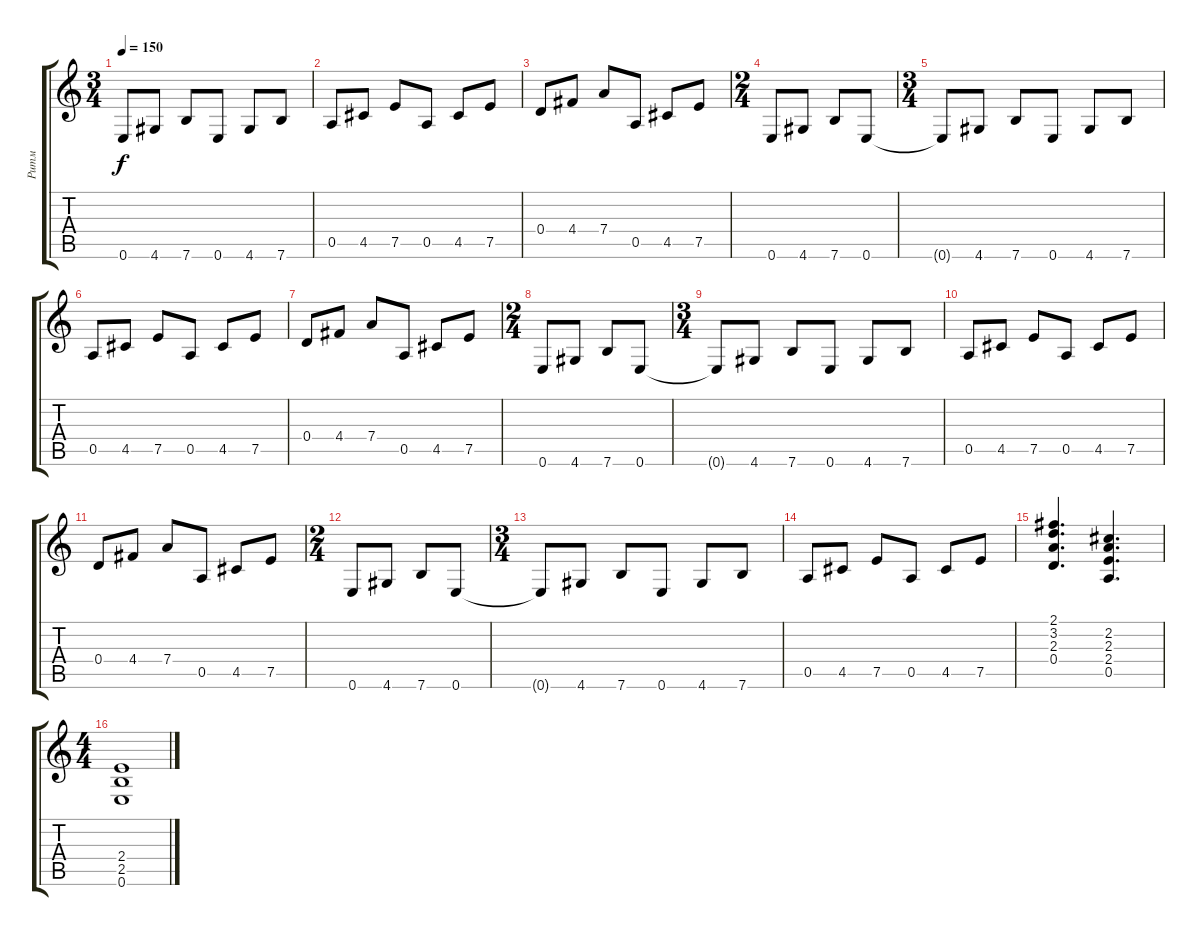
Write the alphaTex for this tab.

\track ("Ритм" "Ритм") {instrument overdrivenguitar}
\staff {score tabs}
\tuning (E4 B3 G3 D3 A2 E2) {hide}
\ts (3 4)
\tempo 150
\clef g2
\ks c
0.6.8{dy f instrument overdrivenguitar} 4.6.8 7.6.8 0.6.8 4.6.8 7.6.8 |
0.5.8 4.5.8 7.5.8 0.5.8 4.5.8 7.5.8 |
0.4.8 4.4.8 7.4.8 0.5.8 4.5.8 7.5.8 |
\ts (2 4)
0.6.8 4.6.8 7.6.8 0.6.8 |
\ts (3 4)
0.6{t}.8 4.6.8 7.6.8 0.6.8 4.6.8 7.6.8 |
0.5.8 4.5.8 7.5.8 0.5.8 4.5.8 7.5.8 |
0.4.8 4.4.8 7.4.8 0.5.8 4.5.8 7.5.8 |
\ts (2 4)
0.6.8 4.6.8 7.6.8 0.6.8 |
\ts (3 4)
0.6{t}.8 4.6.8 7.6.8 0.6.8 4.6.8 7.6.8 |
0.5.8 4.5.8 7.5.8 0.5.8 4.5.8 7.5.8 |
0.4.8 4.4.8 7.4.8 0.5.8 4.5.8 7.5.8 |
\ts (2 4)
0.6.8 4.6.8 7.6.8 0.6.8 |
\ts (3 4)
0.6{t}.8 4.6.8 7.6.8 0.6.8 4.6.8 7.6.8 |
0.5.8 4.5.8 7.5.8 0.5.8 4.5.8 7.5.8 |
(2.1 3.2 2.3 0.4).4{d} (2.2 2.3 2.4 0.5).4{d} |
\ts (4 4)
(2.4 2.5 0.6).1
